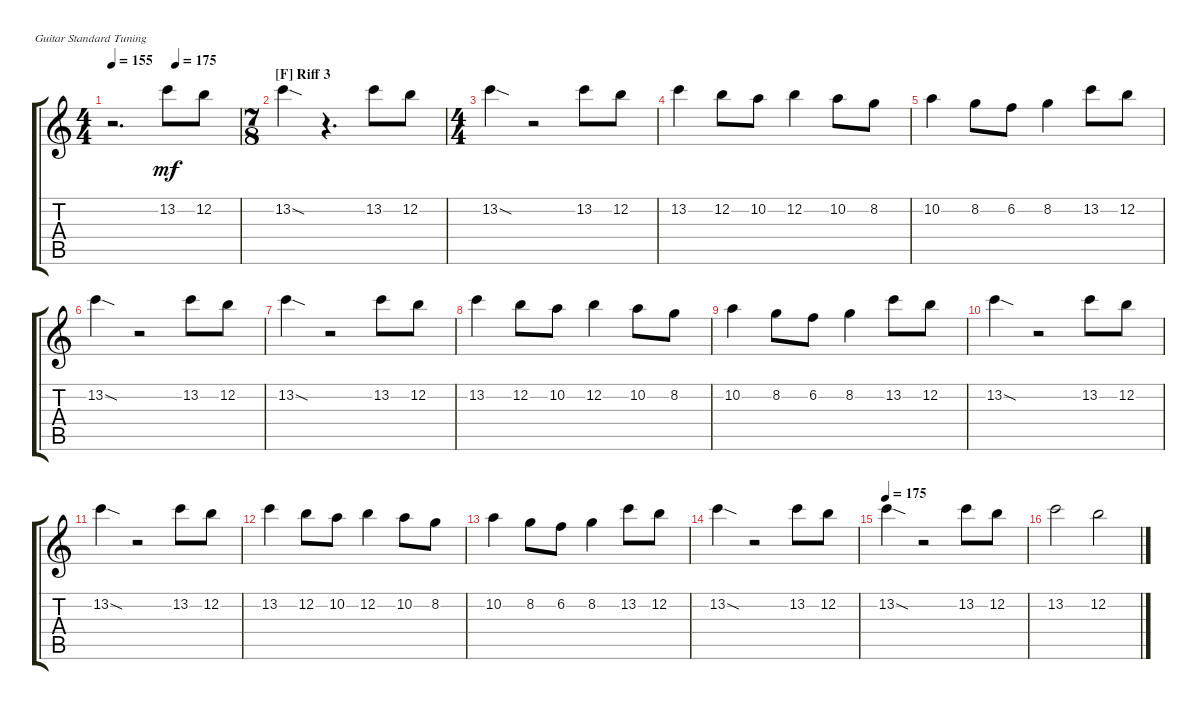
\defaultSystemsLayout 4
\bracketExtendMode groupsimilarinstruments
\singleTrackTrackNamePolicy hidden
\multiTrackTrackNamePolicy hidden
\firstSystemTrackNameOrientation horizontal
\otherSystemsTrackNameOrientation horizontal
\track ("Solo Guitar" "E-Gt") {instrument distortionguitar}
\staff {score tabs}
\tuning (E4 B3 G3 D3 A2 E2)
\ts (4 4)
\tempo 155
\tempo (175 0.5)
\clef g2
\scale
1.03909
\ks c
r.2{d dy mf} 13.2.8 12.2.8 |
\ts (7 8)
\section ("F" "Riff 3")
\scale
0.960908 13.2{sod}.4 r.4{d} 13.2.8 12.2.8 |
\ts (4 4)
\scale
1.06936 13.2{sod}.4 r.2 13.2.8 12.2.8 |
\scale
0.930643 13.2.4 12.2.8 10.2.8 12.2.4 10.2.8 8.2.8 |
\scale
1.03909 10.2.4 8.2.8 6.2.8 8.2.4 13.2.8 12.2.8 |
\scale
0.960908 13.2{sod}.4 r.2 13.2.8 12.2.8 |
\scale
1.03909 13.2{sod}.4 r.2 13.2.8 12.2.8 |
\scale
0.960908 13.2.4 12.2.8 10.2.8 12.2.4 10.2.8 8.2.8 |
\scale
1.03909 10.2.4 8.2.8 6.2.8 8.2.4 13.2.8 12.2.8 |
\scale
0.960908 13.2{sod}.4 r.2 13.2.8 12.2.8 |
\scale
1.03909 13.2{sod}.4 r.2 13.2.8 12.2.8 |
\scale
0.960908 13.2.4 12.2.8 10.2.8 12.2.4 10.2.8 8.2.8 |
\scale
1.03909 10.2.4 8.2.8 6.2.8 8.2.4 13.2.8 12.2.8 |
\scale
0.960908 13.2{sod}.4 r.2 13.2.8 12.2.8 |
\tempo 175
\scale
1.03909 13.2{sod}.4 r.2 13.2.8 12.2.8 |
\scale
0.960908 13.2.2 12.2.2
